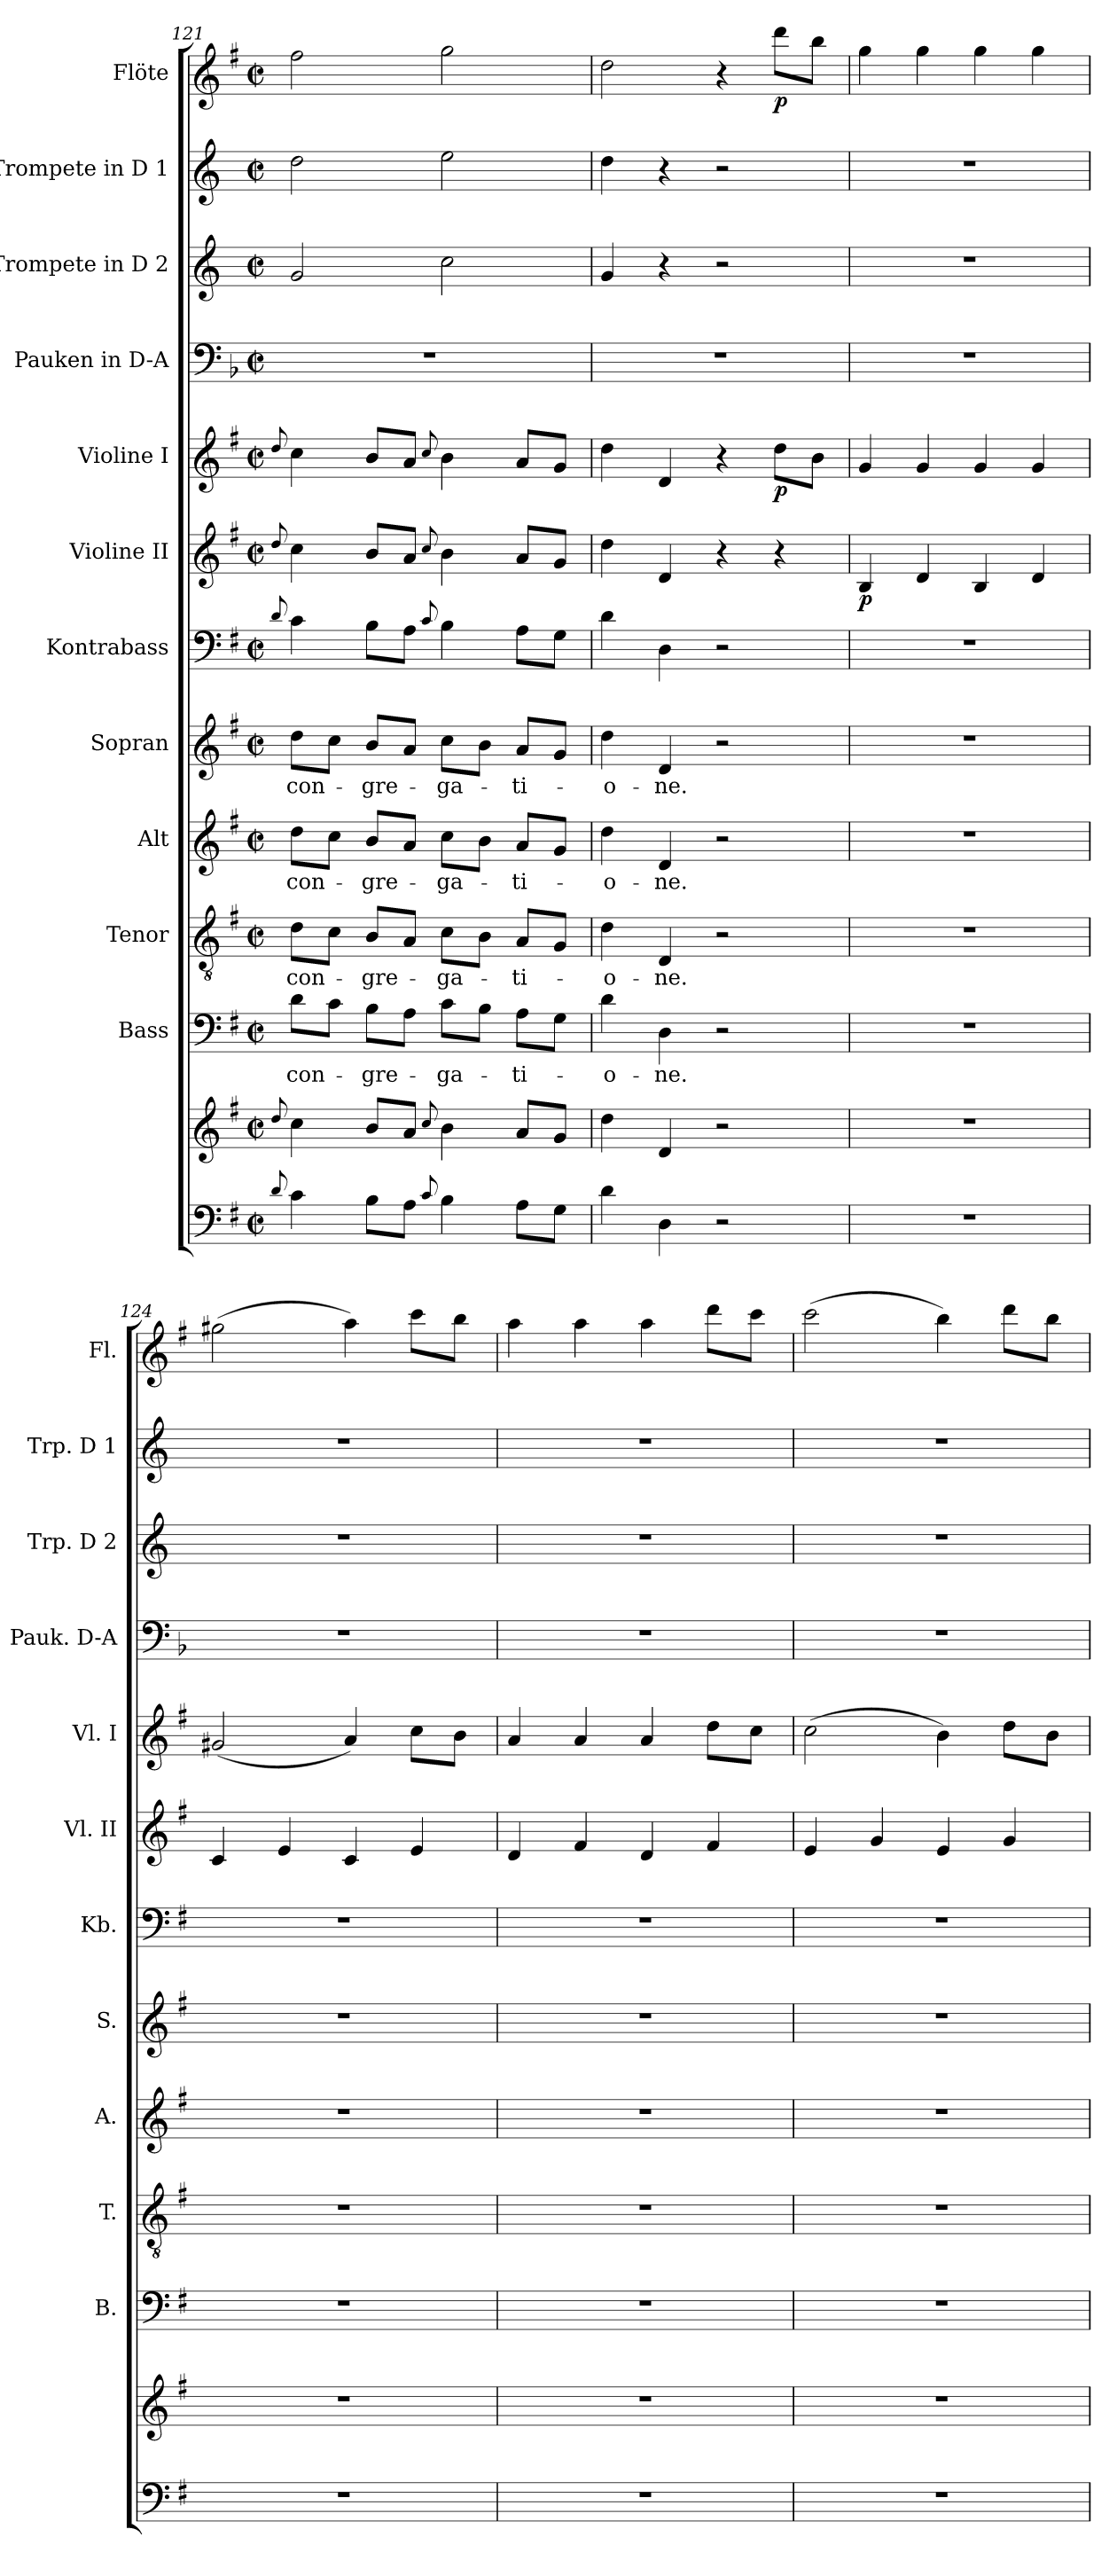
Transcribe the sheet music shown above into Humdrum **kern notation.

**kern	**kern	**kern	**text	**kern	**text	**kern	**text	**kern	**text	**kern	**kern	**dynam	**kern	**dynam	**kern	**kern	**kern	**kern	**dynam
*part12	*part12	*part11	*part11	*part10	*part10	*part9	*part9	*part8	*part8	*part7	*part6	*part6	*part5	*part5	*part4	*part3	*part2	*part1	*part1
*staff13	*staff12	*staff11	*staff11	*staff10	*staff10	*staff9	*staff9	*staff8	*staff8	*staff7	*staff6	*staff6	*staff5	*staff5	*staff4	*staff3	*staff2	*staff1	*staff1
*	*	*I"Bass	*	*I"Tenor	*	*I"Alt	*	*I"Sopran	*	*I"Kontrabass	*I"Violine II	*	*I"Violine I	*	*I"Pauken in D-A	*I"Trompete in D 2	*I"Trompete in D 1	*I"Flöte	*
*	*	*I'B.	*	*I'T.	*	*I'A.	*	*I'S.	*	*I'Kb.	*I'Vl. II	*	*I'Vl. I	*	*I'Pauk. D-A	*I'Trp. D 2	*I'Trp. D 1	*I'Fl.	*
*clefF4	*clefG2	*clefF4	*	*clefGv2	*	*clefG2	*	*clefG2	*	*clefF4	*clefG2	*	*clefG2	*	*clefF4	*clefG2	*clefG2	*clefG2	*
*	*	*	*	*	*	*	*	*	*	*ITrd7c12	*	*	*	*	*ITrd-1c-2	*ITrd3c5	*ITrd3c5	*	*
*k[f#]	*k[f#]	*k[f#]	*	*k[f#]	*	*k[f#]	*	*k[f#]	*	*k[f#]	*k[f#]	*	*k[f#]	*	*k[f#]	*k[f#]	*k[f#]	*k[f#]	*
*G:	*G:	*G:	*	*G:	*	*G:	*	*G:	*	*G:	*G:	*	*G:	*	*G:	*G:	*G:	*G:	*
*M2/2	*M2/2	*M2/2	*	*M2/2	*	*M2/2	*	*M2/2	*	*M2/2	*M2/2	*	*M2/2	*	*M2/2	*M2/2	*M2/2	*M2/2	*
*met(c|)	*met(c|)	*met(c|)	*	*met(c|)	*	*met(c|)	*	*met(c|)	*	*met(c|)	*met(c|)	*	*met(c|)	*	*met(c|)	*met(c|)	*met(c|)	*met(c|)	*
=121	=121	=121	=121	=121	=121	=121	=121	=121	=121	=121	=121	=121	=121	=121	=121	=121	=121	=121	=121
8qqd/	8qqdd/	.	.	.	.	.	.	.	.	8qqD/	8qqdd/	.	8qqdd/	.	.	.	.	.	.
!	!	!	!LO:LY:b	!	!LO:LY:b	!	!LO:LY:b	!	!LO:LY:b	!	!	!	!	!	!	!	!	!	!
4c\	4cc\	8d\L	con-	8d\L	con-	8dd\L	con-	8dd\L	con-	4C\	4cc\	.	4cc\	.	1r	2d/	2a\	2ff#\	.
.	.	8c\J	.	8c\J	.	8cc\J	.	8cc\J	.	.	.	.	.	.	.	.	.	.	.
!	!	!	!LO:LY:b	!	!LO:LY:b	!	!LO:LY:b	!	!LO:LY:b	!	!	!	!	!	!	!	!	!	!
8B\L	8b/L	8B\L	-gre-	8B/L	-gre-	8b/L	-gre-	8b/L	-gre-	8BB\L	8b/L	.	8b/L	.	.	.	.	.	.
8A\J	8a/J	8A\J	.	8A/J	.	8a/J	.	8a/J	.	8AA\J	8a/J	.	8a/J	.	.	.	.	.	.
8qqc/	8qqcc/	.	.	.	.	.	.	.	.	8qqC/	8qqcc/	.	8qqcc/	.	.	.	.	.	.
!	!	!	!LO:LY:b	!	!LO:LY:b	!	!LO:LY:b	!	!LO:LY:b	!	!	!	!	!	!	!	!	!	!
4B\	4b\	8c\L	-ga-	8c\L	-ga-	8cc\L	-ga-	8cc\L	-ga-	4BB\	4b\	.	4b\	.	.	2g\	2b\	2gg\	.
.	.	8B\J	.	8B\J	.	8b\J	.	8b\J	.	.	.	.	.	.	.	.	.	.	.
!	!	!	!LO:LY:b	!	!LO:LY:b	!	!LO:LY:b	!	!LO:LY:b	!	!	!	!	!	!	!	!	!	!
8A\L	8a/L	8A\L	-ti-	8A/L	-ti-	8a/L	-ti-	8a/L	-ti-	8AA\L	8a/L	.	8a/L	.	.	.	.	.	.
8G\J	8g/J	8G\J	.	8G/J	.	8g/J	.	8g/J	.	8GG\J	8g/J	.	8g/J	.	.	.	.	.	.
=122	=122	=122	=122	=122	=122	=122	=122	=122	=122	=122	=122	=122	=122	=122	=122	=122	=122	=122	=122
!	!	!	!LO:LY:b	!	!LO:LY:b	!	!LO:LY:b	!	!LO:LY:b	!	!	!	!	!	!	!	!	!	!
4d\	4dd\	4d\	-o-	4d\	-o-	4dd\	-o-	4dd\	-o-	4D\	4dd\	.	4dd\	.	1r	4d/	4a\	2dd\	.
!	!	!	!LO:LY:b	!	!LO:LY:b	!	!LO:LY:b	!	!LO:LY:b	!	!	!	!	!	!	!	!	!	!
4D\	4d/	4D\	-ne.	4D/	-ne.	4d/	-ne.	4d/	-ne.	4DD\	4d/	.	4d/	.	.	4r	4r	.	.
2r	2r	2r	.	2r	.	2r	.	2r	.	2r	4r	.	4r	.	.	2r	2r	4r	.
!	!	!	!	!	!	!	!	!	!	!	!	!	!	!LO:DY:b	!	!	!	!	!LO:DY:b
.	.	.	.	.	.	.	.	.	.	.	4r	.	8dd\L	p	.	.	.	8ddd\L	p
.	.	.	.	.	.	.	.	.	.	.	.	.	8b\J	.	.	.	.	8bb\J	.
!!LO:PB:g=z
=123	=123	=123	=123	=123	=123	=123	=123	=123	=123	=123	=123	=123	=123	=123	=123	=123	=123	=123	=123
!	!	!	!	!	!	!	!	!	!	!	!	!LO:DY:b	!	!	!	!	!	!	!
1r	1r	1r	.	1r	.	1r	.	1r	.	1r	4B/	p	4g/	.	1r	1r	1r	4gg\	.
.	.	.	.	.	.	.	.	.	.	.	4d/	.	4g/	.	.	.	.	4gg\	.
.	.	.	.	.	.	.	.	.	.	.	4B/	.	4g/	.	.	.	.	4gg\	.
.	.	.	.	.	.	.	.	.	.	.	4d/	.	4g/	.	.	.	.	4gg\	.
=124	=124	=124	=124	=124	=124	=124	=124	=124	=124	=124	=124	=124	=124	=124	=124	=124	=124	=124	=124
1r	1r	1r	.	1r	.	1r	.	1r	.	1r	4c/	.	(<2g#X/	.	1r	1r	1r	(>2gg#X\	.
.	.	.	.	.	.	.	.	.	.	.	4e/	.	.	.	.	.	.	.	.
.	.	.	.	.	.	.	.	.	.	.	4c/	.	4a/)	.	.	.	.	4aa\)	.
.	.	.	.	.	.	.	.	.	.	.	4e/	.	8cc\L	.	.	.	.	8ccc\L	.
.	.	.	.	.	.	.	.	.	.	.	.	.	8b\J	.	.	.	.	8bb\J	.
=125	=125	=125	=125	=125	=125	=125	=125	=125	=125	=125	=125	=125	=125	=125	=125	=125	=125	=125	=125
1r	1r	1r	.	1r	.	1r	.	1r	.	1r	4d/	.	4a/	.	1r	1r	1r	4aa\	.
.	.	.	.	.	.	.	.	.	.	.	4f#/	.	4a/	.	.	.	.	4aa\	.
.	.	.	.	.	.	.	.	.	.	.	4d/	.	4a/	.	.	.	.	4aa\	.
.	.	.	.	.	.	.	.	.	.	.	4f#/	.	8dd\L	.	.	.	.	8ddd\L	.
.	.	.	.	.	.	.	.	.	.	.	.	.	8cc\J	.	.	.	.	8ccc\J	.
=126	=126	=126	=126	=126	=126	=126	=126	=126	=126	=126	=126	=126	=126	=126	=126	=126	=126	=126	=126
1r	1r	1r	.	1r	.	1r	.	1r	.	1r	4e/	.	(>2cc\	.	1r	1r	1r	(>2ccc\	.
.	.	.	.	.	.	.	.	.	.	.	4g/	.	.	.	.	.	.	.	.
.	.	.	.	.	.	.	.	.	.	.	4e/	.	4b\)	.	.	.	.	4bb\)	.
.	.	.	.	.	.	.	.	.	.	.	4g/	.	8dd\L	.	.	.	.	8ddd\L	.
.	.	.	.	.	.	.	.	.	.	.	.	.	8b\J	.	.	.	.	8bb\J	.
=	=	=	=	=	=	=	=	=	=	=	=	=	=	=	=	=	=	=	=
*-	*-	*-	*-	*-	*-	*-	*-	*-	*-	*-	*-	*-	*-	*-	*-	*-	*-	*-	*-
